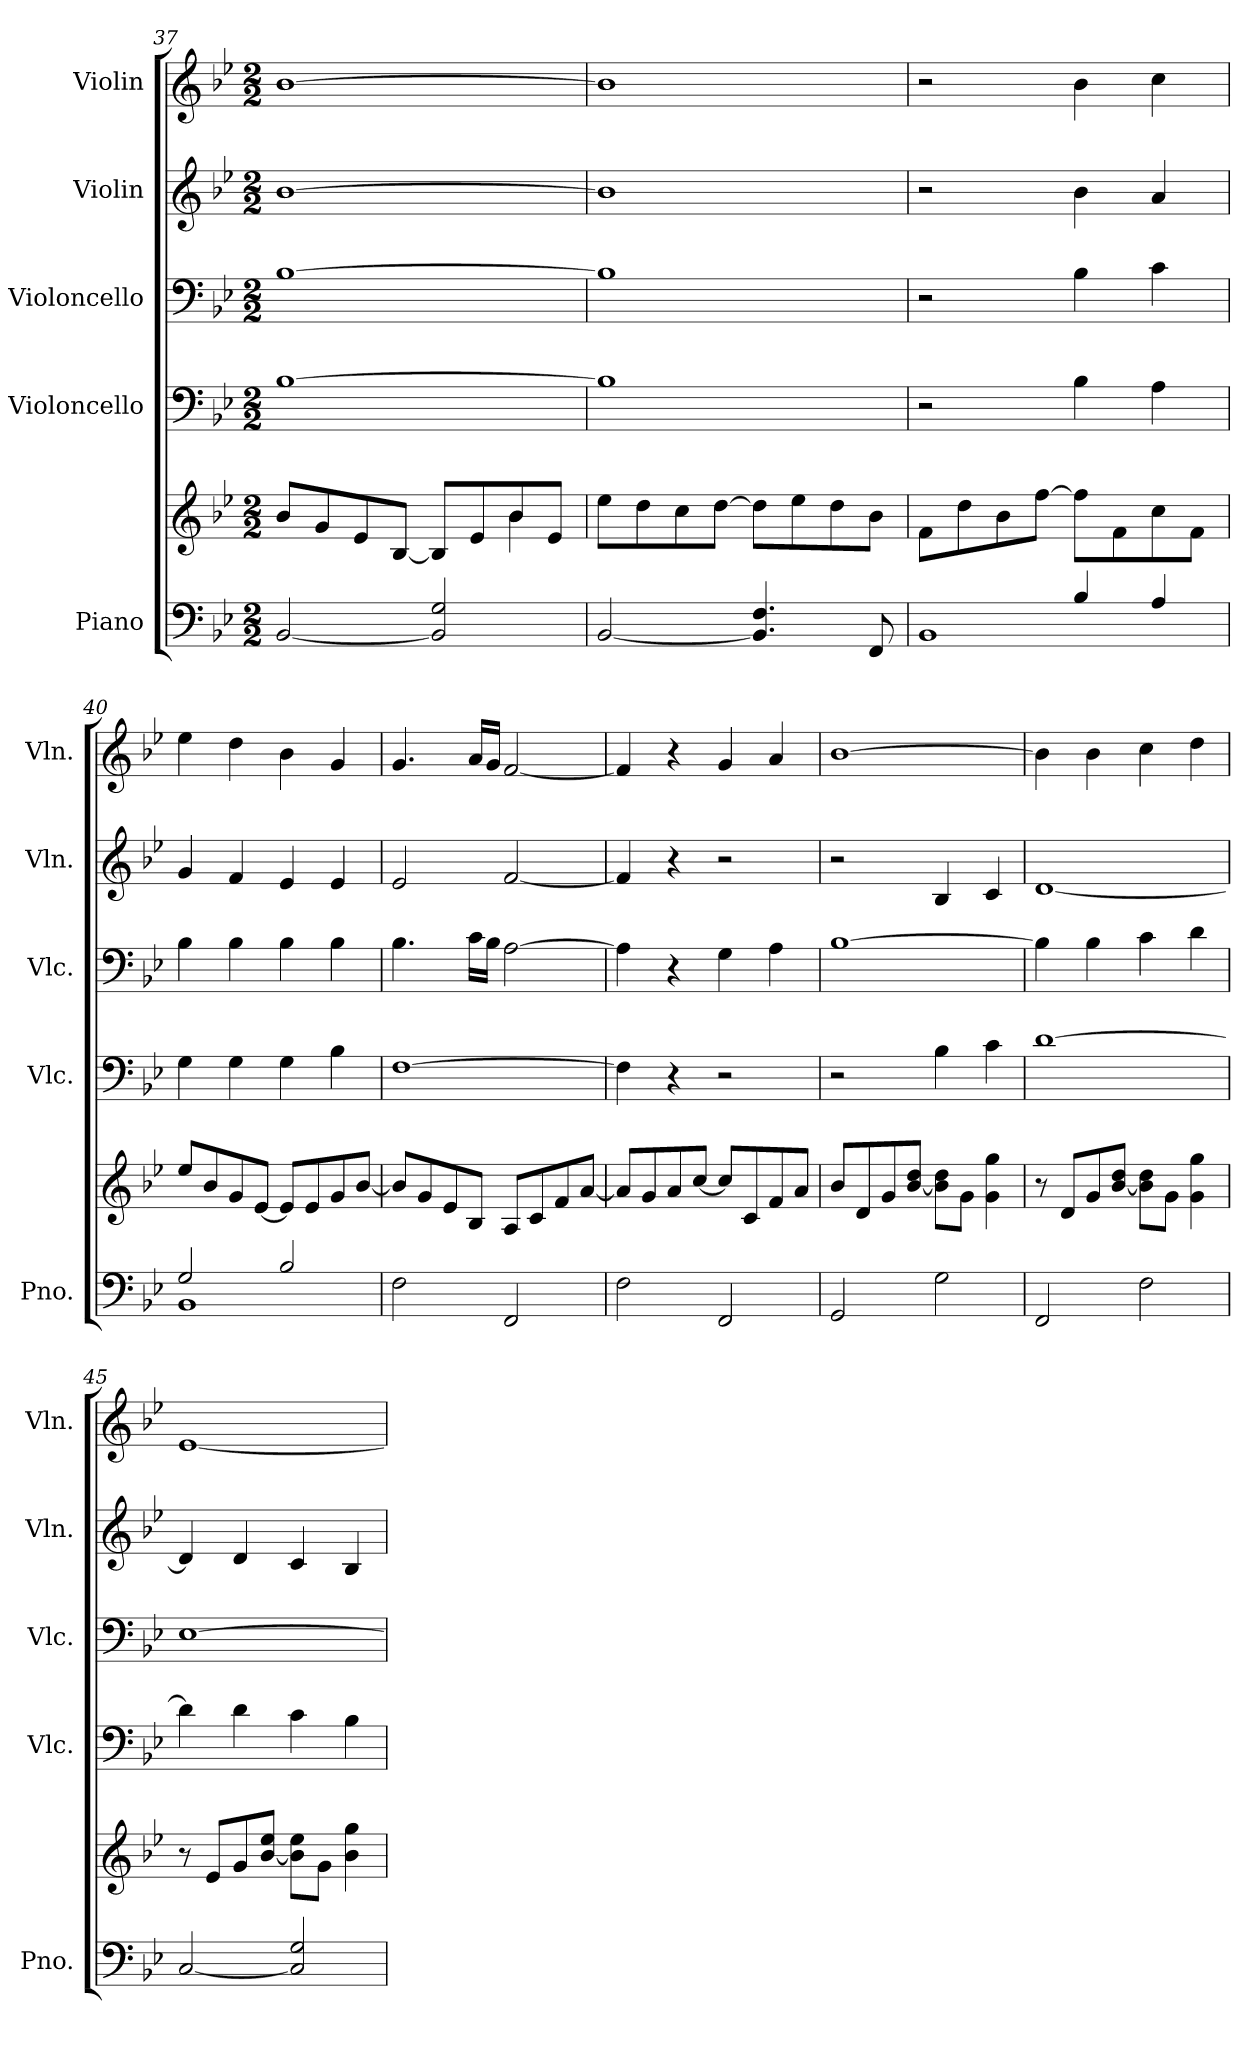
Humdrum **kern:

**kern	**kern	**kern	**kern	**kern	**kern
*part5	*part5	*part4	*part3	*part2	*part1
*staff6	*staff5	*staff4	*staff3	*staff2	*staff1
*I"Piano	*	*I"Violoncello	*I"Violoncello	*I"Violin	*I"Violin
*I'Pno.	*	*I'Vlc.	*I'Vlc.	*I'Vln.	*I'Vln.
*clefF4	*clefG2	*clefF4	*clefF4	*clefG2	*clefG2
*k[b-e-]	*k[b-e-]	*k[b-e-]	*k[b-e-]	*k[b-e-]	*k[b-e-]
*M2/2	*M2/2	*M2/2	*M2/2	*M2/2	*M2/2
=37	=37	=37	=37	=37	=37
*	*^	*	*	*	*
[2BB-/	8b-/L	2.ryy	[1B-	[1B-	[1b-	[1b-
.	8g/	.	.	.	.	.
.	8e-/	.	.	.	.	.
.	[8B-/J	.	.	.	.	.
2BB-/] 2G/	8B-/L]	.	.	.	.	.
.	8e-/	.	.	.	.	.
.	8b-/	4b-\	.	.	.	.
.	8e-/J	.	.	.	.	.
*	*v	*v	*	*	*	*
!!LO:LB:g=z
=38	=38	=38	=38	=38	=38
[2BB-/	8ee-\L	1B-]	1B-]	1b-]	1b-]
.	8dd\	.	.	.	.
.	8cc\	.	.	.	.
.	[8dd\J	.	.	.	.
4.BB-/] 4.F/	8dd\L]	.	.	.	.
.	8ee-\	.	.	.	.
.	8dd\	.	.	.	.
8FF/	8b-\J	.	.	.	.
=39	=39	=39	=39	=39	=39
*^	*	*	*	*	*
1BB-	2ryy	8f\L	2r	2r	2r	2r
.	.	8dd\	.	.	.	.
.	.	8b-\	.	.	.	.
.	.	[8ff\J	.	.	.	.
.	4B-/	8ff\L]	4B-\	4B-\	4b-\	4b-\
.	.	8f\	.	.	.	.
.	4A/	8cc\	4A\	4c\	4a/	4cc\
.	.	8f\J	.	.	.	.
=40	=40	=40	=40	=40	=40	=40
1BB-	2G/	8ee-/L	4G\	4B-\	4g/	4ee-\
.	.	8b-/	.	.	.	.
.	.	8g/	4G\	4B-\	4f/	4dd\
.	.	[8e-/J	.	.	.	.
.	2B-/	8e-/L]	4G\	4B-\	4e-/	4b-\
.	.	8e-/	.	.	.	.
.	.	8g/	4B-\	4B-\	4e-/	4g/
.	.	[8b-/J	.	.	.	.
*v	*v	*	*	*	*	*
=41	=41	=41	=41	=41	=41
2F\	8b-/L]	[1F	4.B-\	2e-/	4.g/
.	8g/	.	.	.	.
.	8e-/	.	.	.	.
.	8B-/J	.	16c\LL	.	16a/LL
.	.	.	16B-\JJ	.	16g/JJ
2FF/	8A/L	.	[2A\	[2f/	[2f/
.	8c/	.	.	.	.
.	8f/	.	.	.	.
.	[8a/J	.	.	.	.
!!LO:PB:g=z
=42	=42	=42	=42	=42	=42
2F\	8a/L]	4F\]	4A\]	4f/]	4f/]
.	8g/	.	.	.	.
.	8a/	4r	4r	4r	4r
.	[8cc/J	.	.	.	.
2FF/	8cc/L]	2r	4G\	2r	4g/
.	8c/	.	.	.	.
.	8f/	.	4A\	.	4a/
.	8a/J	.	.	.	.
=43	=43	=43	=43	=43	=43
2GG/	8b-/L	2r	[1B-	2r	[1b-
.	8d/	.	.	.	.
.	8g/	.	.	.	.
.	[8b-/ 8dd/J	.	.	.	.
2G\	8b-\] 8dd\L	4B-\	.	4B-/	.
.	8g\J	.	.	.	.
.	4g\ 4gg\	4c\	.	4c/	.
=44	=44	=44	=44	=44	=44
2FF/	8r	[1d	4B-\]	[1d	4b-\]
.	8d/L	.	.	.	.
.	8g/	.	4B-\	.	4b-\
.	[8b-/ 8dd/J	.	.	.	.
2F\	8b-\] 8dd\L	.	4c\	.	4cc\
.	8g\J	.	.	.	.
.	4g\ 4gg\	.	4d\	.	4dd\
=45	=45	=45	=45	=45	=45
[2C/	8r	4d\]	[1E-	4d/]	[1e-
.	8e-/L	.	.	.	.
.	8g/	4d\	.	4d/	.
.	[8b-/ 8ee-/J	.	.	.	.
2C/] 2G/	8b-\] 8ee-\L	4c\	.	4c/	.
.	8g\J	.	.	.	.
.	4b-\ 4gg\	4B-\	.	4B-/	.
=	=	=	=	=	=
*-	*-	*-	*-	*-	*-
